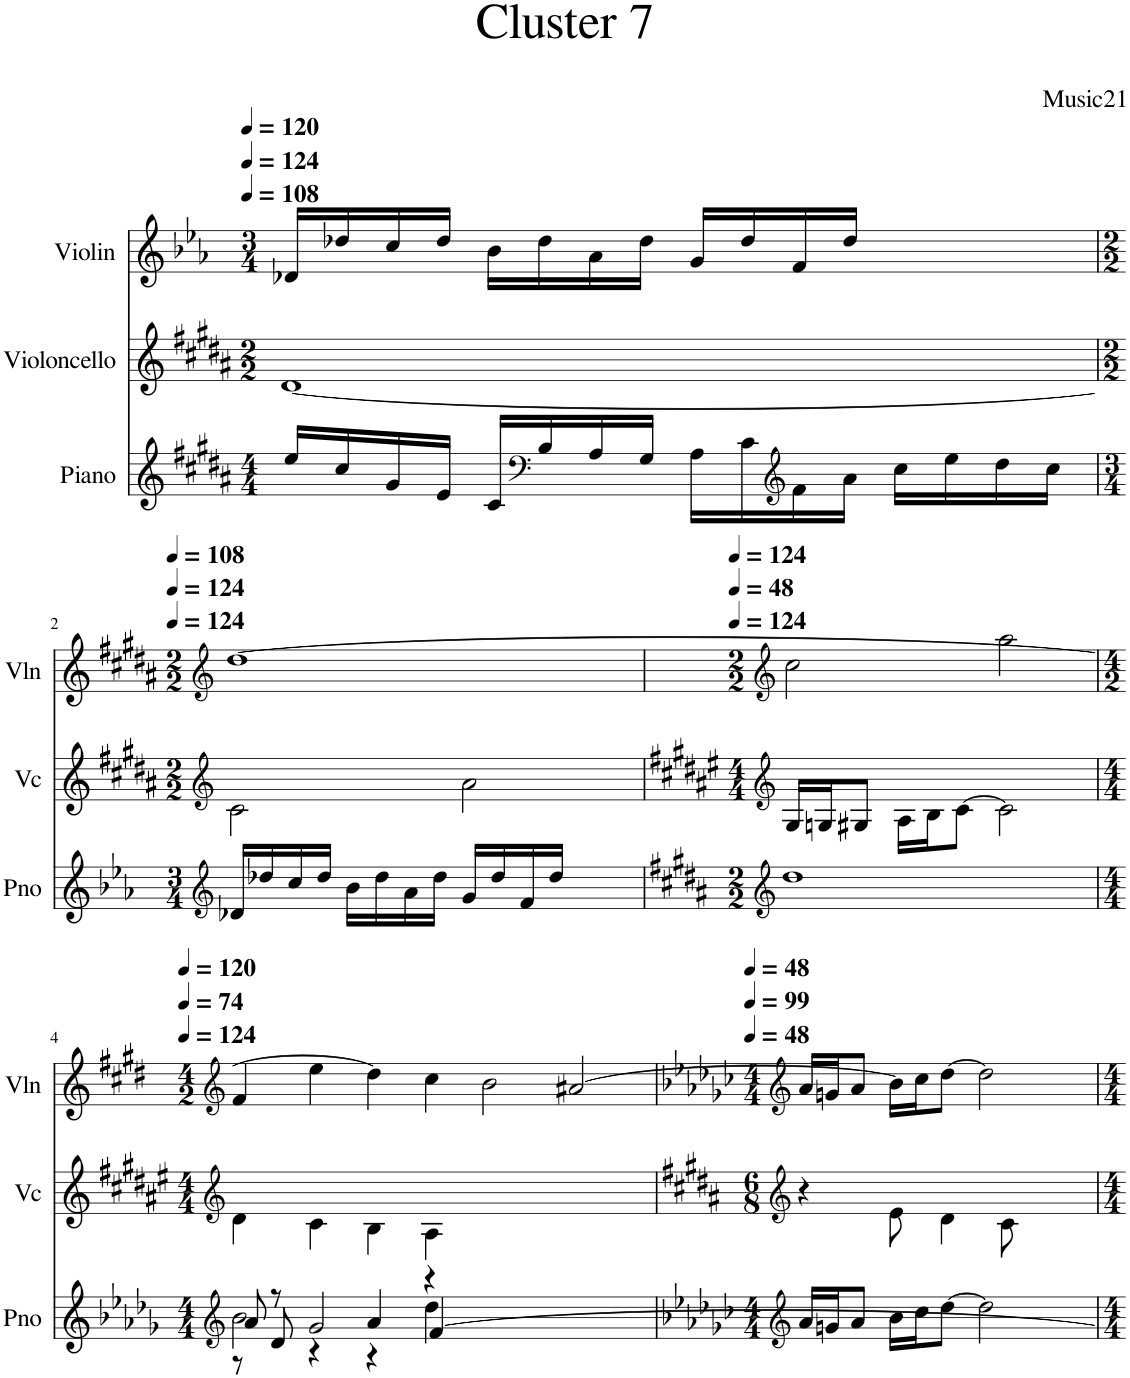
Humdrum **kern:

**kern	**kern	**kern
*part3	*part2	*part1
*staff3	*staff2	*staff1
*I"Piano	*I"Violoncello	*I"Violin
*I'Pno	*I'Vc	*I'Vln
*clefG2	*clefG2	*clefG2
*k[f#c#g#d#a#]	*k[f#c#g#d#a#]	*k[b-e-a-]
*M4/4	*M2/2	*M3/4
*MM108	*MM108	*MM120
=1	=1	=1
16ee/LL	[1d#	16d-X/LL
16cc#/	.	16dd-X/
16g#/	.	16cc/
16e/JJ	.	16dd-/JJ
16c#/LL	.	16b-\LL
*clefF4	*	*
16B/	.	16dd-\
16A#/	.	16a-\
16G#/JJ	.	16dd-\JJ
16A#\LL	.	16g/LL
16c#\	.	16dd-/
*clefG2	*	*
16f#\	.	16f/
16a#\JJ	.	16dd-/JJ
16cc#\LL	.	4ryy
16ee\	.	.
16dd#\	.	.
16cc#\JJ	.	.
!!LO:LB:g=z
=2	=2	=2
*clefG2	*clefG2	*clefG2
*k[b-e-a-]	*	*k[f#c#g#d#a#]
*M3/4	*M2/2	*M2/2
*	*	*MM108
16d-X/LL	2c#\	[1dd#
16dd-X/	.	.
16cc/	.	.
16dd-/JJ	.	.
16b-\LL	.	.
16dd-\	.	.
16a-\	.	.
16dd-\JJ	.	.
16g/LL	2a#\	.
16dd-/	.	.
16f/	.	.
16dd-/JJ	.	.
4ryy	.	.
=3	=3	=3
*clefG2	*clefG2	*clefG2
*k[f#c#g#d#a#]	*k[f#c#g#d#a#e#]	*
*M2/2	*M4/4	*M2/2
*	*	*MM124
1dd#	16G#/LL	2cc#\
.	16Gn/J	.
.	8G#X/J	.
.	16A#\LL	.
.	16B\J	.
.	[8c#\J	.
.	2c#\]	2aa#\
!!LO:LB:g=z
=4	=4	=4
*clefG2	*clefG2	*clefG2
*k[b-e-a-d-g-]	*	*k[f#c#g#d#]
*M4/4	*M4/4	*M4/2
*	*	*MM120
*^	*	*
*	*^	*	*
8a-/	2b-\	8r	4d#\]	4f#/
8r	.	8d-/	.	.
2g-/	.	4r	4c#\	4ee\
.	4r	4a-/	4B\	4dd#\]
4r	4dd-\	[4f/	4A#\	4cc#\
1ryy	1ryy	1ryy	1ryy	2b\
.	.	.	.	[2a#X/
*v	*v	*v	*	*
=5	=5	=5
*clefG2	*clefG2	*clefG2
*k[b-e-a-d-g-c-]	*k[f#c#g#d#a#]	*k[b-e-a-d-g-c-]
*M4/4	*M6/8	*M4/4
*	*	*MM48
16a-/LL	4r	16a-/LL
16gn/J	.	16gn/J
8a-/J	.	8a-/J
16b-\LL	8e\	16b-\LL]
16cc-\J	.	16cc-\J
[8dd-\J	4d#\	[8dd-\J
2dd-\]	.	2dd-\]
.	8c#\	.
.	4ryy	.
=	=	=
*-	*-	*-
